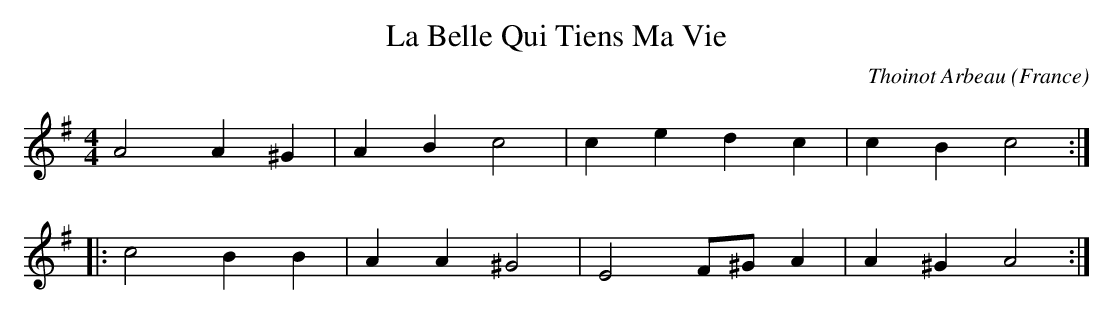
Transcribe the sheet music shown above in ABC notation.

X:1
T:La Belle Qui Tiens Ma Vie
C:Thoinot Arbeau
L:1/8
M:4/4
O:France
K:G
A4A2^G2|A2B2c4|c2e2d2c2|c2B2c4:|
|:c4B2B2|A2A2^G4|E4F^G A2|A2^G2A4:|
